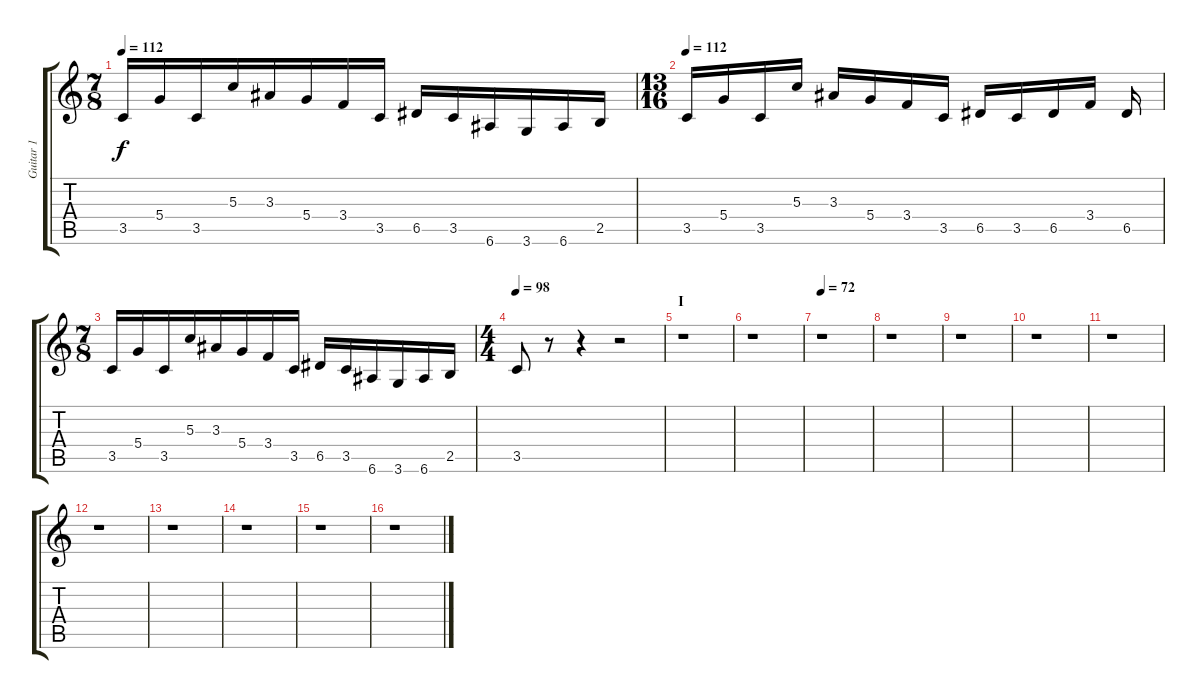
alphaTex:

\track ("Guitar 1" "Guitar 1") {instrument distortionguitar}
\staff {score tabs}
\tuning (E4 B3 G3 D3 A2 E2) {hide}
\ts (7 8)
\tempo 112
\clef g2
\ks c
3.5.16{dy f} 5.4.16 3.5.16 5.3.16 3.3.16 5.4.16 3.4.16 3.5.16 6.5.16 3.5.16 6.6.16 3.6.16 6.6.16 2.5.16 |
\ts (13 16)
\tempo 112
3.5.16 5.4.16 3.5.16 5.3.16 3.3.16 5.4.16 3.4.16 3.5.16 6.5.16 3.5.16 6.5.16 3.4.16 6.5.16 |
\ts (7 8)
3.5.16 5.4.16 3.5.16 5.3.16 3.3.16 5.4.16 3.4.16 3.5.16 6.5.16 3.5.16 6.6.16 3.6.16 6.6.16 2.5.16 |
\ts (4 4)
\tempo 98
3.5.8 r.8 r.4 r.2 |
\section ("" "I")
r.1 |
r.1 |
\tempo 72
r.1 |
r.1 |
r.1 |
r.1 |
r.1 |
r.1 |
r.1 |
r.1 |
r.1 |
r.1
